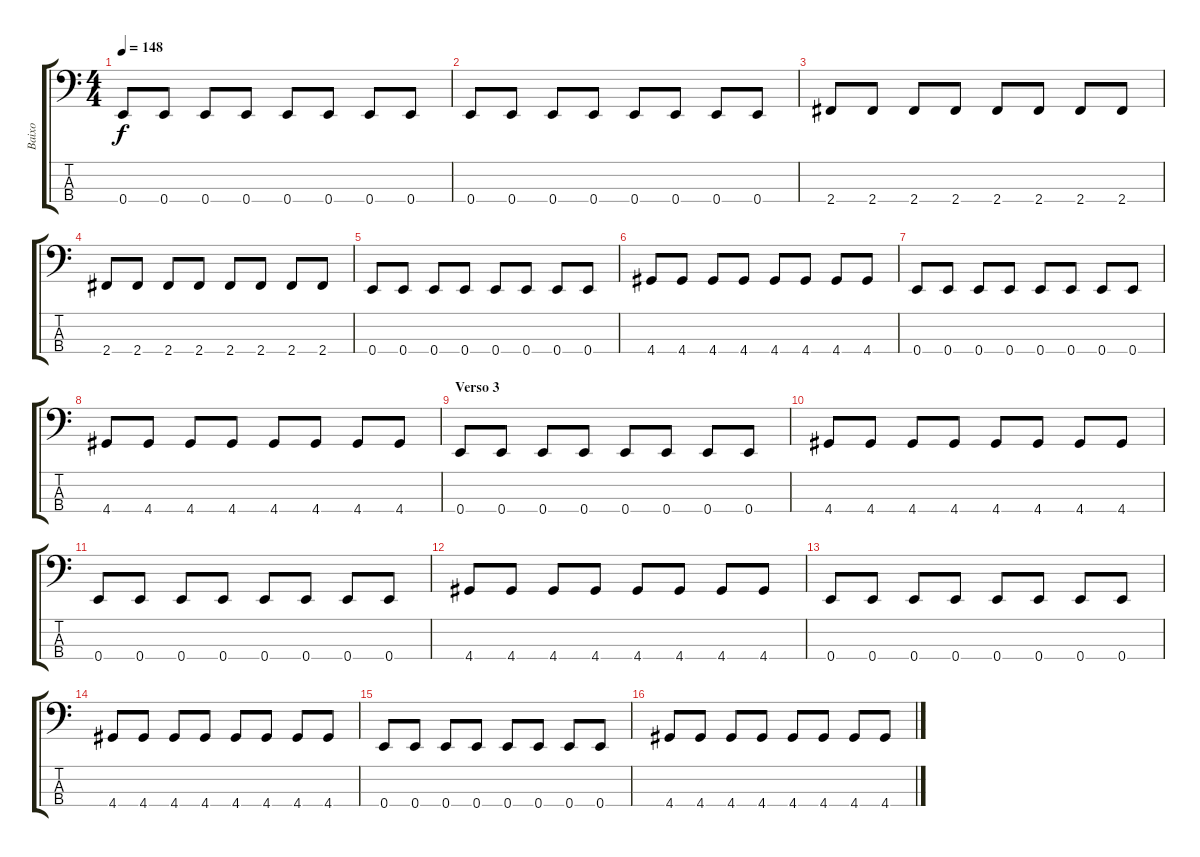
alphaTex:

\track ("Baixo" "Baixo") {instrument electricbassfinger}
\staff {score tabs}
\tuning (G2 D2 A1 E1) {hide}
\ts (4 4)
\tempo 148
\clef f4
\ks c
0.4.8{dy f} 0.4.8 0.4.8 0.4.8 0.4.8 0.4.8 0.4.8 0.4.8 |
0.4.8 0.4.8 0.4.8 0.4.8 0.4.8 0.4.8 0.4.8 0.4.8 |
2.4.8 2.4.8 2.4.8 2.4.8 2.4.8 2.4.8 2.4.8 2.4.8 |
2.4.8 2.4.8 2.4.8 2.4.8 2.4.8 2.4.8 2.4.8 2.4.8 |
0.4.8 0.4.8 0.4.8 0.4.8 0.4.8 0.4.8 0.4.8 0.4.8 |
4.4.8 4.4.8 4.4.8 4.4.8 4.4.8 4.4.8 4.4.8 4.4.8 |
0.4.8 0.4.8 0.4.8 0.4.8 0.4.8 0.4.8 0.4.8 0.4.8 |
4.4.8 4.4.8 4.4.8 4.4.8 4.4.8 4.4.8 4.4.8 4.4.8 |
\section ("" "Verso 3")
0.4.8 0.4.8 0.4.8 0.4.8 0.4.8 0.4.8 0.4.8 0.4.8 |
4.4.8 4.4.8 4.4.8 4.4.8 4.4.8 4.4.8 4.4.8 4.4.8 |
0.4.8 0.4.8 0.4.8 0.4.8 0.4.8 0.4.8 0.4.8 0.4.8 |
4.4.8 4.4.8 4.4.8 4.4.8 4.4.8 4.4.8 4.4.8 4.4.8 |
0.4.8 0.4.8 0.4.8 0.4.8 0.4.8 0.4.8 0.4.8 0.4.8 |
4.4.8 4.4.8 4.4.8 4.4.8 4.4.8 4.4.8 4.4.8 4.4.8 |
0.4.8 0.4.8 0.4.8 0.4.8 0.4.8 0.4.8 0.4.8 0.4.8 |
4.4.8 4.4.8 4.4.8 4.4.8 4.4.8 4.4.8 4.4.8 4.4.8
